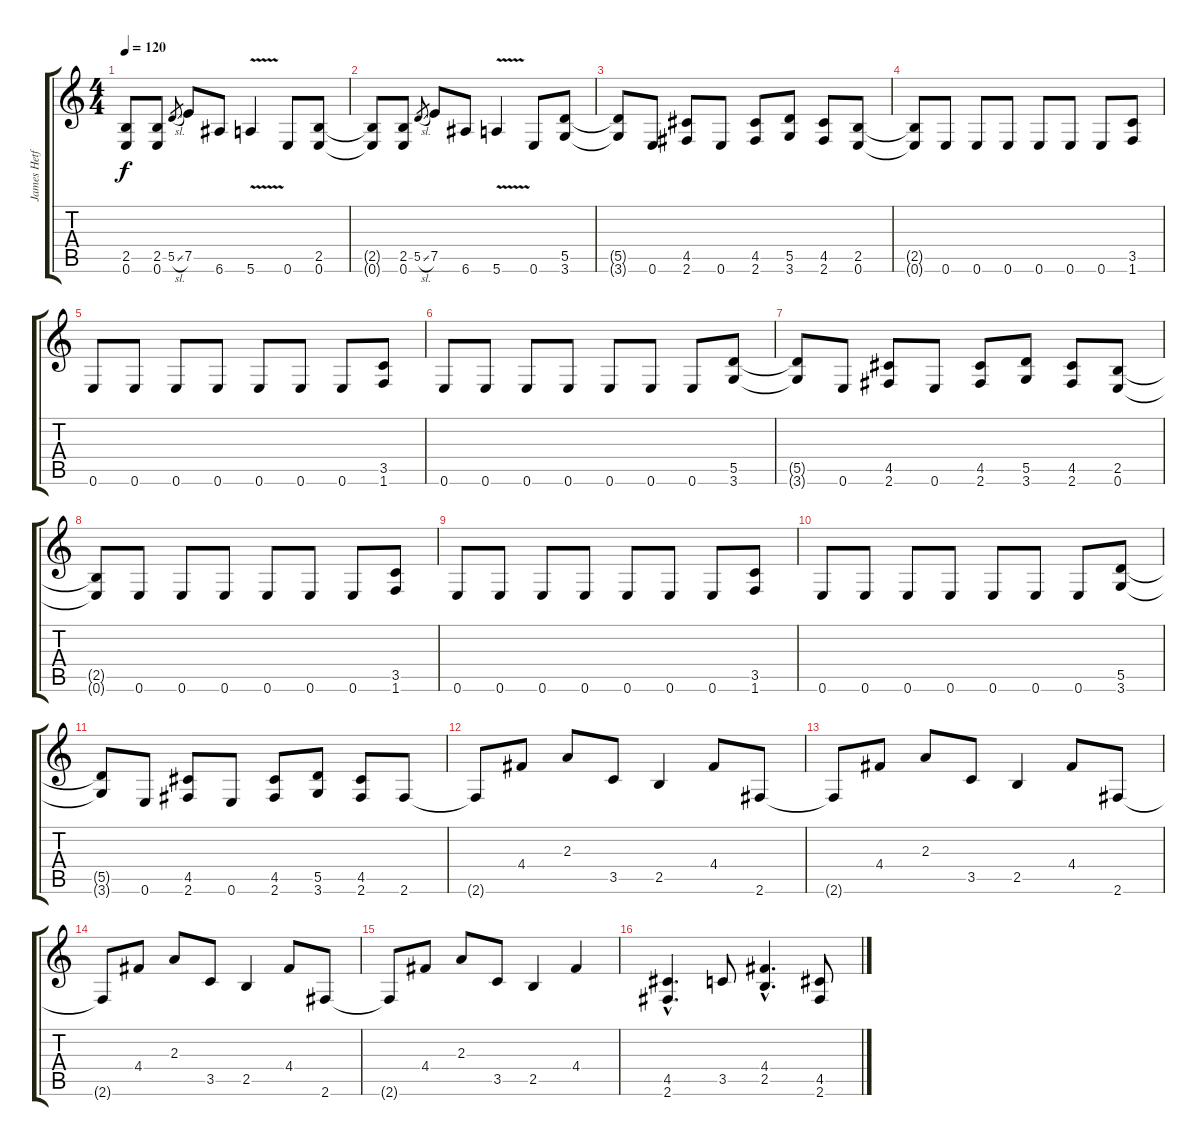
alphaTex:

\track ("James Hetfield (Rhythm)" "James Hetf") {instrument distortionguitar}
\staff {score tabs}
\tuning (E4 B3 G3 D3 A2 E2) {hide}
\ts (4 4)
\tempo 120
\clef g2
\ks c
(2.5{t} 0.6{t}).8{dy f} (2.5 0.6).8 5.5{sl}.8{gr} 7.5.8 6.6.8 5.6{v}.4 0.6.8 (2.5 0.6).8 |
(2.5{t} 0.6{t}).8 (2.5 0.6).8 5.5{sl}.8{gr} 7.5.8 6.6.8 5.6{v}.4 0.6.8 (5.5 3.6).8 |
(5.5{t} 3.6{t}).8 0.6.8 (4.5 2.6).8 0.6.8 (4.5 2.6).8 (5.5 3.6).8 (4.5 2.6).8 (2.5 0.6).8 |
(2.5{t} 0.6{t}).8 0.6.8 0.6.8 0.6.8 0.6.8 0.6.8 0.6.8 (3.5 1.6).8 |
0.6.8 0.6.8 0.6.8 0.6.8 0.6.8 0.6.8 0.6.8 (3.5 1.6).8 |
0.6.8 0.6.8 0.6.8 0.6.8 0.6.8 0.6.8 0.6.8 (5.5 3.6).8 |
(5.5{t} 3.6{t}).8 0.6.8 (4.5 2.6).8 0.6.8 (4.5 2.6).8 (5.5 3.6).8 (4.5 2.6).8 (2.5 0.6).8 |
(2.5{t} 0.6{t}).8 0.6.8 0.6.8 0.6.8 0.6.8 0.6.8 0.6.8 (3.5 1.6).8 |
0.6.8 0.6.8 0.6.8 0.6.8 0.6.8 0.6.8 0.6.8 (3.5 1.6).8 |
0.6.8 0.6.8 0.6.8 0.6.8 0.6.8 0.6.8 0.6.8 (5.5 3.6).8 |
(5.5{t} 3.6{t}).8 0.6.8 (4.5 2.6).8 0.6.8 (4.5 2.6).8 (5.5 3.6).8 (4.5 2.6).8 2.6.8 |
2.6{t}.8 4.4.8 2.3.8 3.5.8 2.5.4 4.4.8 2.6.8 |
2.6{t}.8 4.4.8 2.3.8 3.5.8 2.5.4 4.4.8 2.6.8 |
2.6{t}.8 4.4.8 2.3.8 3.5.8 2.5.4 4.4.8 2.6.8 |
2.6{t}.8 4.4.8 2.3.8 3.5.8 2.5.4 4.4.4 |
(4.5{hac} 2.6{hac}).4{d} 3.5.8 (4.4{hac} 2.5{hac}).4{d} (4.5 2.6).8
